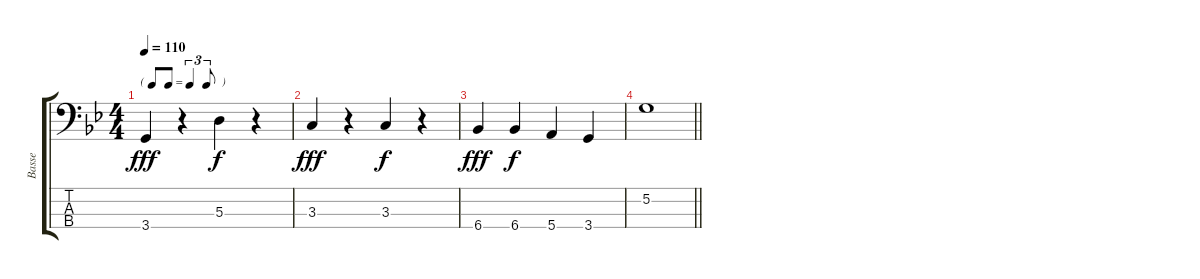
\track ("Basse" "Basse") {instrument electricbassfinger}
\staff {score tabs}
\tuning (G2 D2 A1 E1) {hide}
\ts (4 4)
\tf triplet8th
\tempo 110
\clef f4
\ks bb
3.4.4{dy fff} r.4 5.3.4{dy f} r.4 |
3.3.4{dy fff} r.4 3.3.4{dy f} r.4 |
6.4.4{dy fff} 6.4.4{dy f} 5.4.4 3.4.4 |
\barLineRight lightlight
5.2.1
